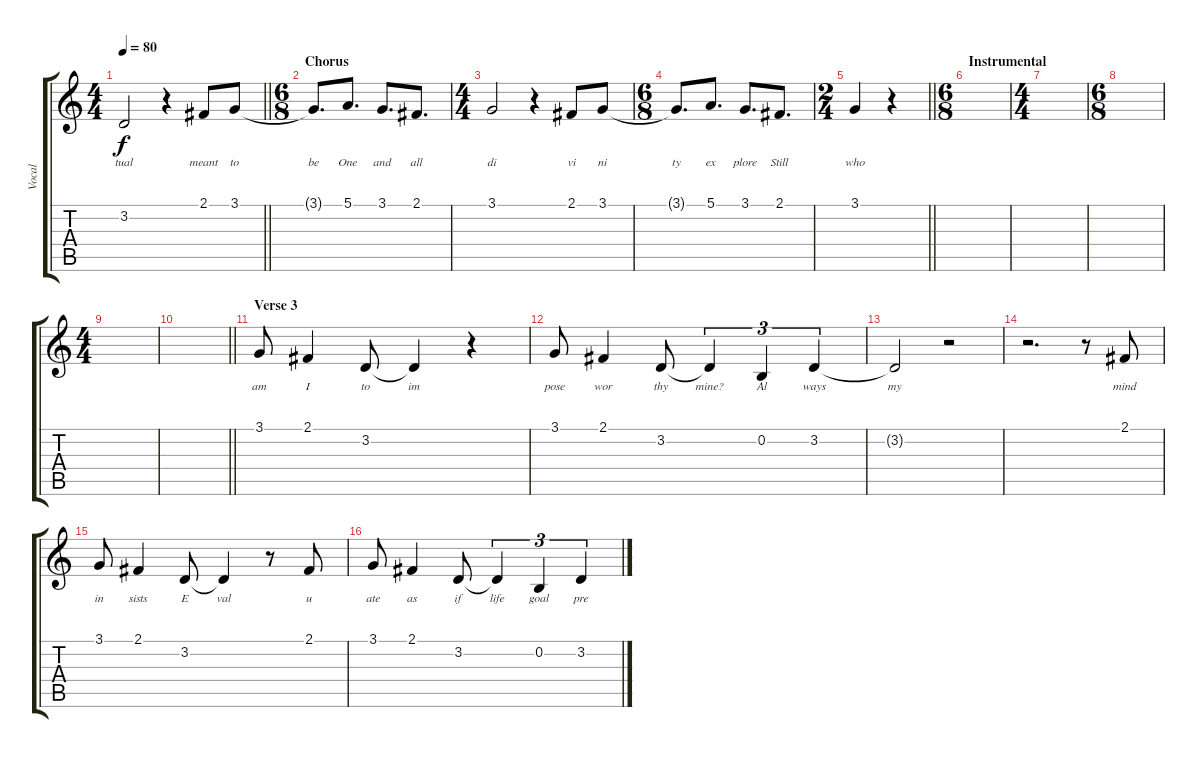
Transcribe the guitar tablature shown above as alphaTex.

\track ("Vocal" "Vocal") {instrument acousticgrandpiano}
\staff {score tabs}
\tuning (E4 B3 G3 D3 A2 E2) {hide}
\ts (4 4)
\tempo 80
\clef g2
\barLineRight lightlight
\ks c
3.2{t}.2{lyrics (0 "tual") lyrics (1 "") lyrics (2 "") lyrics (3 "") lyrics (4 "") dy f} r.4 2.1.8{lyrics (0 "meant") lyrics (1 "") lyrics (2 "") lyrics (3 "") lyrics (4 "")} 3.1.8{lyrics (0 "to") lyrics (1 "") lyrics (2 "") lyrics (3 "") lyrics (4 "")} |
\ts (6 8)
\section ("" "Chorus")
3.1{t}.8{d lyrics (0 "be") lyrics (1 "") lyrics (2 "") lyrics (3 "") lyrics (4 "")} 5.1.8{d lyrics (0 "One") lyrics (1 "") lyrics (2 "") lyrics (3 "") lyrics (4 "")} 3.1.8{d lyrics (0 "and") lyrics (1 "") lyrics (2 "") lyrics (3 "") lyrics (4 "")} 2.1.8{d lyrics (0 "all") lyrics (1 "") lyrics (2 "") lyrics (3 "") lyrics (4 "")} |
\ts (4 4)
3.1.2{lyrics (0 "di") lyrics (1 "") lyrics (2 "") lyrics (3 "") lyrics (4 "")} r.4 2.1.8{lyrics (0 "vi") lyrics (1 "") lyrics (2 "") lyrics (3 "") lyrics (4 "")} 3.1.8{lyrics (0 "ni") lyrics (1 "") lyrics (2 "") lyrics (3 "") lyrics (4 "")} |
\ts (6 8)
3.1{t}.8{d lyrics (0 "ty") lyrics (1 "") lyrics (2 "") lyrics (3 "") lyrics (4 "")} 5.1.8{d lyrics (0 "ex") lyrics (1 "") lyrics (2 "") lyrics (3 "") lyrics (4 "")} 3.1.8{d lyrics (0 "plore") lyrics (1 "") lyrics (2 "") lyrics (3 "") lyrics (4 "")} 2.1.8{d lyrics (0 "Still") lyrics (1 "") lyrics (2 "") lyrics (3 "") lyrics (4 "")} |
\ts (2 4)
\barLineRight lightlight
3.1.4{lyrics (0 "who") lyrics (1 "") lyrics (2 "") lyrics (3 "") lyrics (4 "")} r.4 |
\ts (6 8)
\section ("" "Instrumental")
|
\ts (4 4)
|
\ts (6 8)
|
\ts (4 4)
|
\barLineRight lightlight
|
\section ("" "Verse 3")
3.1.8{lyrics (0 "am") lyrics (1 "") lyrics (2 "") lyrics (3 "") lyrics (4 "")} 2.1.4{lyrics (0 "I") lyrics (1 "") lyrics (2 "") lyrics (3 "") lyrics (4 "")} 3.2.8{lyrics (0 "to") lyrics (1 "") lyrics (2 "") lyrics (3 "") lyrics (4 "")} 3.2{t}.4{lyrics (0 "im") lyrics (1 "") lyrics (2 "") lyrics (3 "") lyrics (4 "")} r.4 |
3.1.8{lyrics (0 "pose") lyrics (1 "") lyrics (2 "") lyrics (3 "") lyrics (4 "")} 2.1.4{lyrics (0 "wor") lyrics (1 "") lyrics (2 "") lyrics (3 "") lyrics (4 "")} 3.2.8{lyrics (0 "thy") lyrics (1 "") lyrics (2 "") lyrics (3 "") lyrics (4 "")} 3.2{t}.4{tu (3 2) lyrics (0 "mine?") lyrics (1 "") lyrics (2 "") lyrics (3 "") lyrics (4 "")} 0.2.4{tu (3 2) lyrics (0 "Al") lyrics (1 "") lyrics (2 "") lyrics (3 "") lyrics (4 "")} 3.2.4{tu (3 2) lyrics (0 "ways") lyrics (1 "") lyrics (2 "") lyrics (3 "") lyrics (4 "")} |
3.2{t}.2{lyrics (0 "my") lyrics (1 "") lyrics (2 "") lyrics (3 "") lyrics (4 "")} r.2 |
r.2{d} r.8 2.1.8{lyrics (0 "mind") lyrics (1 "") lyrics (2 "") lyrics (3 "") lyrics (4 "")} |
3.1.8{lyrics (0 "in") lyrics (1 "") lyrics (2 "") lyrics (3 "") lyrics (4 "")} 2.1.4{lyrics (0 "sists") lyrics (1 "") lyrics (2 "") lyrics (3 "") lyrics (4 "")} 3.2.8{lyrics (0 "E") lyrics (1 "") lyrics (2 "") lyrics (3 "") lyrics (4 "")} 3.2{t}.4{lyrics (0 "val") lyrics (1 "") lyrics (2 "") lyrics (3 "") lyrics (4 "")} r.8 2.1.8{lyrics (0 "u") lyrics (1 "") lyrics (2 "") lyrics (3 "") lyrics (4 "")} |
3.1.8{lyrics (0 "ate") lyrics (1 "") lyrics (2 "") lyrics (3 "") lyrics (4 "")} 2.1.4{lyrics (0 "as") lyrics (1 "") lyrics (2 "") lyrics (3 "") lyrics (4 "")} 3.2.8{lyrics (0 "if") lyrics (1 "") lyrics (2 "") lyrics (3 "") lyrics (4 "")} 3.2{t}.4{tu (3 2) lyrics (0 "life") lyrics (1 "") lyrics (2 "") lyrics (3 "") lyrics (4 "")} 0.2.4{tu (3 2) lyrics (0 "goal") lyrics (1 "") lyrics (2 "") lyrics (3 "") lyrics (4 "")} 3.2.4{tu (3 2) lyrics (0 "pre") lyrics (1 "") lyrics (2 "") lyrics (3 "") lyrics (4 "")}
